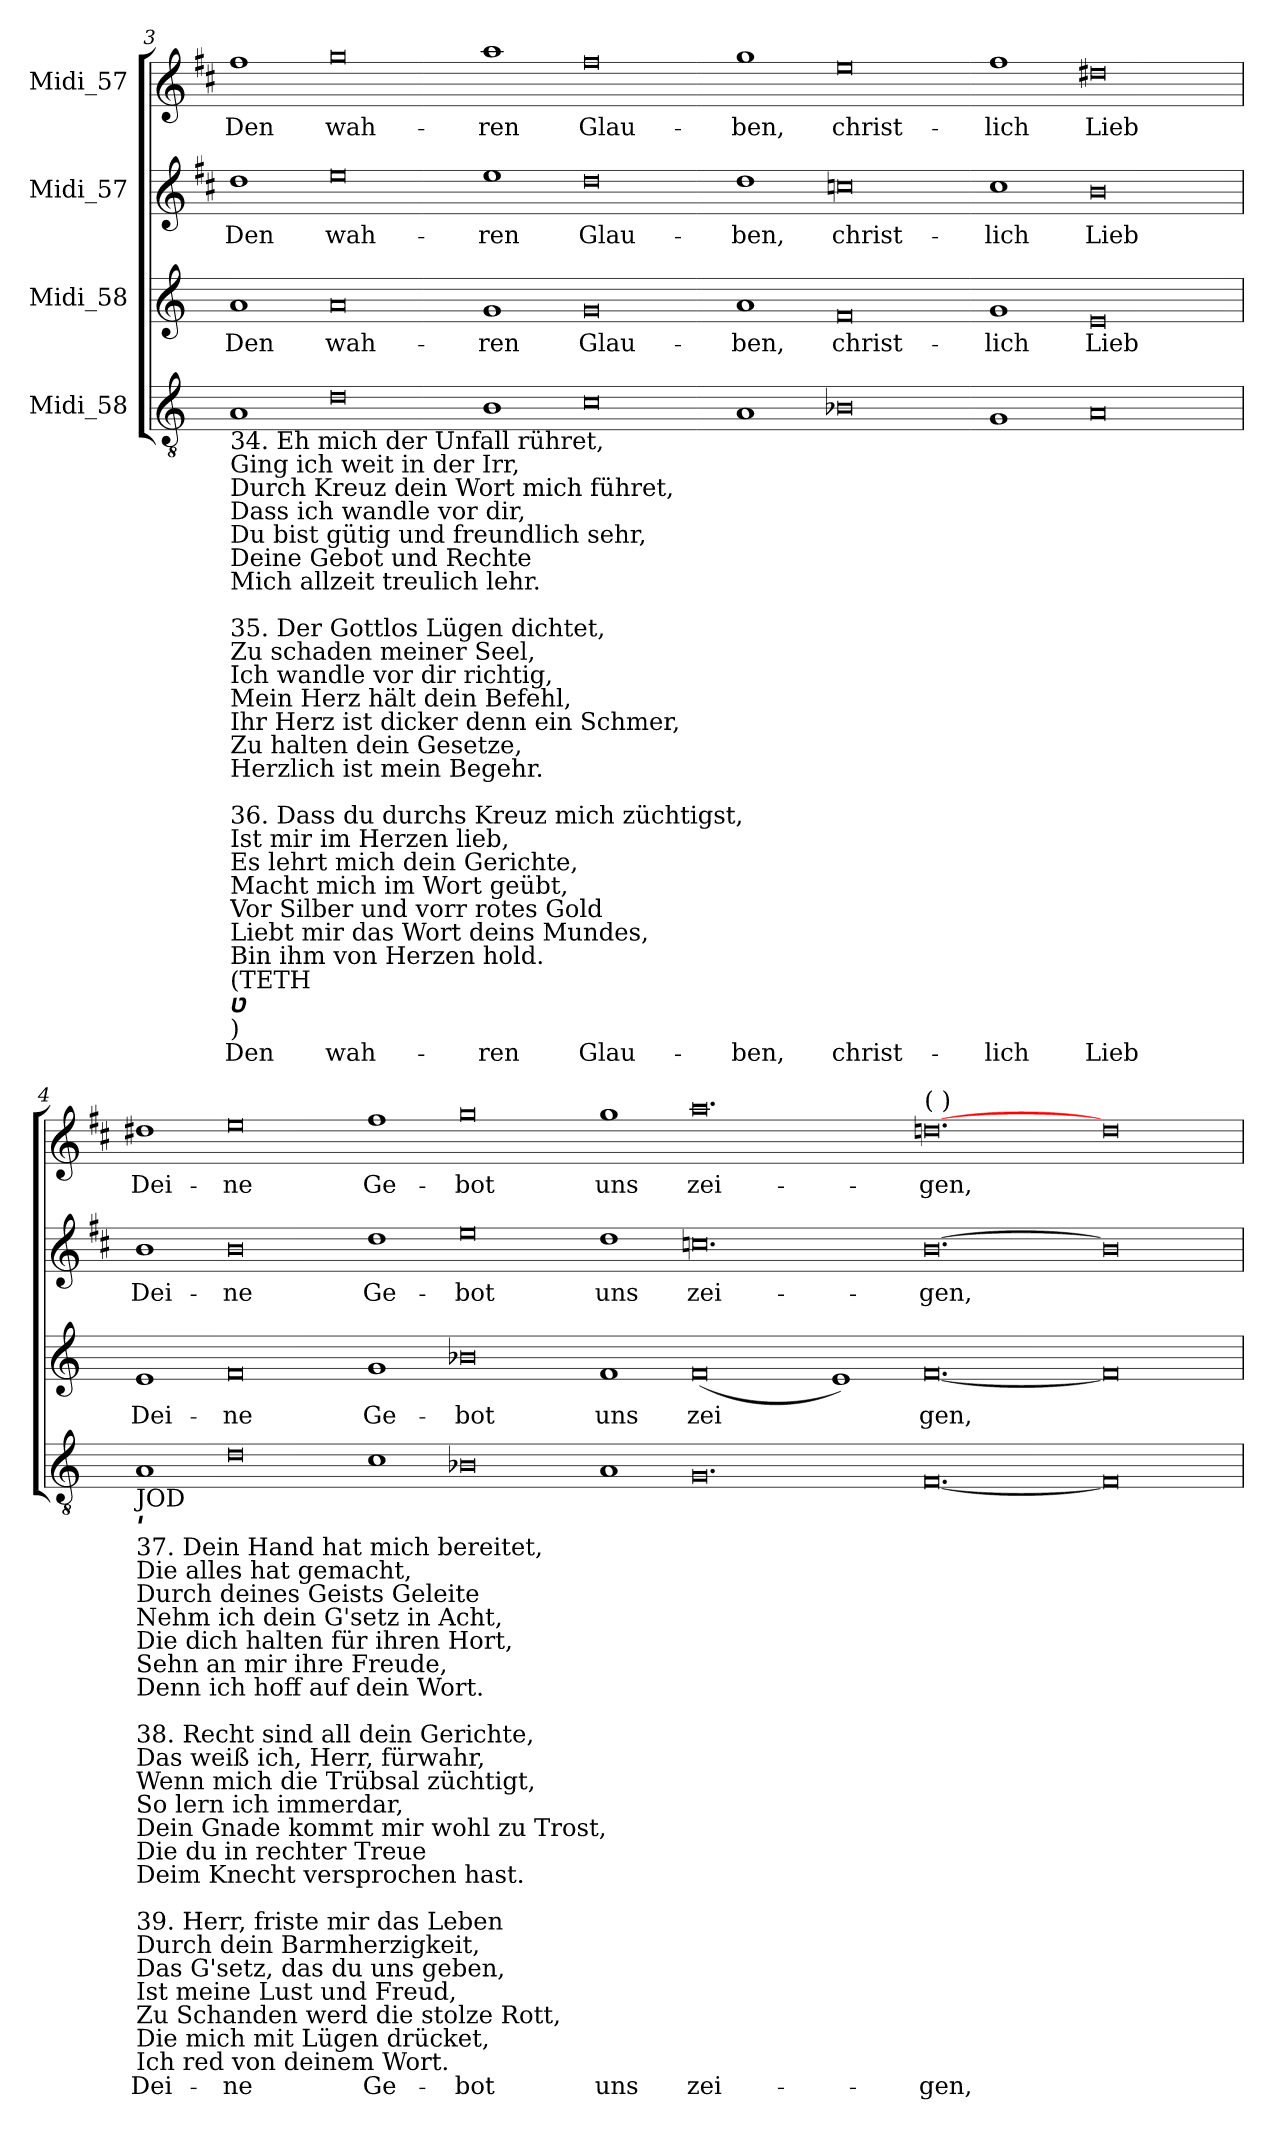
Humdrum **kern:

**kern	**text	**kern	**text	**kern	**text	**kern	**text
*part4	*part4	*part3	*part3	*part2	*part2	*part1	*part1
*staff4	*staff4	*staff3	*staff3	*staff2	*staff2	*staff1	*staff1
*I"Midi_58	*	*I"Midi_58	*	*I"Midi_57	*	*I"Midi_57	*
!!LO:LB:g=z
*clefGv2	*	*clefG2	*	*clefG2	*	*clefG2	*
*	*	*	*	*ITrd1c2	*	*ITrd1c2	*
*k[]	*	*k[]	*	*k[]	*	*k[]	*
*C:	*	*C:	*	*C:	*	*C:	*
=3	=3	=3	=3	=3	=3	=3	=3
!LO:TX:b:t=34. Eh mich der Unfall rühret,\nGing ich weit in der Irr,\nDurch Kreuz dein Wort mich führet,\nDass ich wandle vor dir,\nDu bist gütig und freundlich sehr,\nDeine Gebot und Rechte\nMich allzeit treulich lehr.\n\n35. Der Gottlos Lügen dichtet,\nZu schaden meiner Seel,\nIch wandle vor dir richtig,\nMein Herz hält dein Befehl,\nIhr Herz ist dicker denn ein Schmer,\nZu halten dein Gesetze,\nHerzlich ist mein Begehr.\n\n36. Dass du durchs Kreuz mich züchtigst,\nIst mir im Herzen lieb,\nEs lehrt mich dein Gerichte,\nMacht mich im Wort geübt,\nVor Silber und vorr rotes Gold\nLiebt mir das Wort deins Mundes,\nBin ihm von Herzen hold.	!	!	!	!	!	!	!
!LO:TX:b:t=(TETH	!	!	!	!	!	!	!
!LO:TX:b:t=ט	!	!	!	!	!	!	!
!LO:TX:b:t=)	!	!	!	!	!	!	!
!	!LO:LY:b	!	!LO:LY:b	!	!LO:LY:b	!	!LO:LY:b
1A	Den	1a	Den	1cc	Den	1ee	Den
!	!LO:LY:b	!	!LO:LY:b	!	!LO:LY:b	!	!LO:LY:b
0d	wah-	0a	wah-	0dd	wah-	0ff	wah-
!	!LO:LY:b	!	!LO:LY:b	!	!LO:LY:b	!	!LO:LY:b
1B	-ren	1g	-ren	1dd	-ren	1gg	-ren
!	!LO:LY:b	!	!LO:LY:b	!	!LO:LY:b	!	!LO:LY:b
0c	Glau-	0g	Glau-	0cc	Glau-	0ee	Glau-
!	!LO:LY:b	!	!LO:LY:b	!	!LO:LY:b	!	!LO:LY:b
1A	-ben,	1a	-ben,	1cc	-ben,	1ff	-ben,
!	!LO:LY:b	!	!LO:LY:b	!	!LO:LY:b	!	!LO:LY:b
0B-X	christ-	0f	christ-	0b-X	christ-	0dd	christ-
!	!LO:LY:b	!	!LO:LY:b	!	!LO:LY:b	!	!LO:LY:b
1G	-lich	1g	-lich	1b-	-lich	1ee	-lich
!	!LO:LY:b	!	!LO:LY:b	!	!LO:LY:b	!	!LO:LY:b
0A	Lieb	0e	Lieb	0a	Lieb	0cc#X	Lieb
=4	=4	=4	=4	=4	=4	=4	=4
!LO:TX:b:t=JOD	!	!	!	!	!	!	!
!LO:TX:b:t=י	!	!	!	!	!	!	!
!LO:TX:b:t=37. Dein Hand hat mich bereitet,\nDie alles hat gemacht,\nDurch deines Geists Geleite\nNehm ich dein G'setz in Acht,\nDie dich halten für ihren Hort,\nSehn an mir ihre Freude,\nDenn ich hoff auf dein Wort.\n\n38. Recht sind all dein Gerichte,\nDas weiß ich, Herr, fürwahr,\nWenn mich die Trübsal züchtigt,\nSo lern ich immerdar,\nDein Gnade kommt mir wohl zu Trost,\nDie du in rechter Treue\nDeim Knecht versprochen hast.\n\n39. Herr, friste mir das Leben\nDurch dein Barmherzigkeit,\nDas G'setz, das du uns geben,\nIst meine Lust und Freud,\nZu Schanden werd die stolze Rott,\nDie mich mit Lügen drücket,\nIch red von deinem Wort.	!	!	!	!	!	!	!
!	!LO:LY:b	!	!LO:LY:b	!	!LO:LY:b	!	!LO:LY:b
1A	Dei-	1e	Dei-	1a	Dei-	1cc#	Dei-
!	!LO:LY:b	!	!LO:LY:b	!	!LO:LY:b	!	!LO:LY:b
0d	-ne	0f	-ne	0a	-ne	0dd	-ne
!	!LO:LY:b	!	!LO:LY:b	!	!LO:LY:b	!	!LO:LY:b
1c	Ge-	1g	Ge-	1cc	Ge-	1ee	Ge-
!	!LO:LY:b	!	!LO:LY:b	!	!LO:LY:b	!	!LO:LY:b
0B-X	-bot	0b-X	-bot	0dd	-bot	0ff	-bot
!	!LO:LY:b	!	!LO:LY:b	!	!LO:LY:b	!	!LO:LY:b
1A	uns	1f	uns	1cc	uns	1ff	uns
!	!LO:LY:b	!	!LO:LY:b	!	!LO:LY:b	!	!LO:LY:b
0.G	zei-	(<0f	zei	0.b-X	zei-	0.gg	zei-
.	.	1e)	.	.	.	.	.
!	!	!	!	!	!	!LO:TX:a:t=(  )	!
!	!LO:LY:b	!	!LO:LY:b	!	!LO:LY:b	!	!LO:LY:b
[0.F	-gen,	[0.f	gen,	[0.a	-gen,	[0.cc	-gen,
0F]	.	0f]	.	0a]	.	0cc	.
=	=	=	=	=	=	=	=
*-	*-	*-	*-	*-	*-	*-	*-
